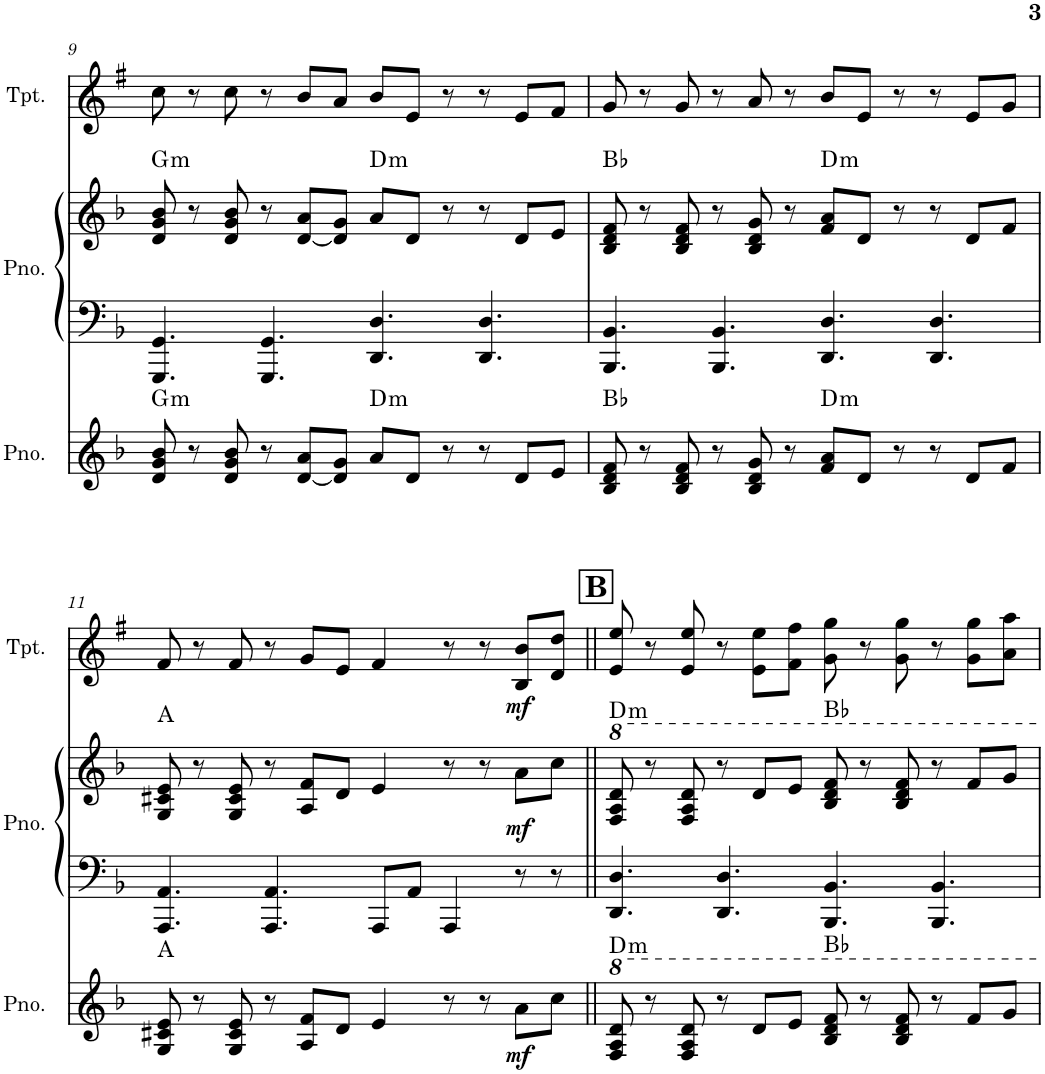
**kern	**dynam	**harte	**kern	**kern	**dynam	**harte	**kern	**dynam
*part3	*part3	*part3	*part2	*part2	*part2	*part2	*part1	*part1
*staff4	*staff4	*	*staff3	*staff2	*staff2/3	*	*staff1	*staff1
*I"Piano	*	*	*I"Piano	*	*	*	*I"Trumpet Bb	*
*I'Pno.	*	*	*I'Pno.	*	*	*	*I'Tpt.	*
!!LO:PB:g=z
*clefG2	*	*	*clefF4	*clefG2	*	*	*clefG2	*
*	*	*	*	*	*	*	*Trd1c2	*
*k[b-]	*	*	*k[b-]	*k[b-]	*	*	*k[f#]	*
*M12/8	*	*	*M12/8	*M12/8	*	*	*M12/8	*
=9	=9	=9	=9	=9	=9	=9	=9	=9
!	!	!LO:H:kt=m	!	!	!	!LO:H:kt=m	!	!
8d/ 8g/ 8b-/	.	G:min	4.GGG/ 4.GG/	8d/ 8g/ 8b-/	.	G:min	8cc\	.
8r	.	.	.	8r	.	.	8r	.
8d/ 8g/ 8b-/	.	.	.	8d/ 8g/ 8b-/	.	.	8cc\	.
8r	.	.	4.GGG/ 4.GG/	8r	.	.	8r	.
[8d/ 8a/L	.	.	.	[8d/ 8a/L	.	.	8b/L	.
8d/] 8g/J	.	.	.	8d/] 8g/J	.	.	8a/J	.
!	!	!LO:H:kt=m	!	!	!	!LO:H:kt=m	!	!
8a/L	.	D:min	4.DD/ 4.D/	8a/L	.	D:min	8b/L	.
8d/J	.	.	.	8d/J	.	.	8e/J	.
8r	.	.	.	8r	.	.	8r	.
8r	.	.	4.DD/ 4.D/	8r	.	.	8r	.
8d/L	.	.	.	8d/L	.	.	8e/L	.
8e/J	.	.	.	8e/J	.	.	8f#/J	.
=10	=10	=10	=10	=10	=10	=10	=10	=10
8B-/ 8d/ 8f/	.	Bb:maj	4.BBB-/ 4.BB-/	8B-/ 8d/ 8f/	.	Bb:maj	8g/	.
8r	.	.	.	8r	.	.	8r	.
8B-/ 8d/ 8f/	.	.	.	8B-/ 8d/ 8f/	.	.	8g/	.
8r	.	.	4.BBB-/ 4.BB-/	8r	.	.	8r	.
8B-/ 8d/ 8g/	.	.	.	8B-/ 8d/ 8g/	.	.	8a/	.
8r	.	.	.	8r	.	.	8r	.
!	!	!LO:H:kt=m	!	!	!	!LO:H:kt=m	!	!
8f/ 8a/L	.	D:min	4.DD/ 4.D/	8f/ 8a/L	.	D:min	8b/L	.
8d/J	.	.	.	8d/J	.	.	8e/J	.
8r	.	.	.	8r	.	.	8r	.
8r	.	.	4.DD/ 4.D/	8r	.	.	8r	.
8d/L	.	.	.	8d/L	.	.	8e/L	.
8f/J	.	.	.	8f/J	.	.	8g/J	.
!!LO:LB:g=z
=11	=11	=11	=11	=11	=11	=11	=11	=11
8G/ 8c#X/ 8e/	.	A:maj	4.AAA/ 4.AA/	8G/ 8c#X/ 8e/	.	A:maj	8f#/	.
8r	.	.	.	8r	.	.	8r	.
8G/ 8c#/ 8e/	.	.	.	8G/ 8c#/ 8e/	.	.	8f#/	.
8r	.	.	4.AAA/ 4.AA/	8r	.	.	8r	.
8A/ 8f/L	.	.	.	8A/ 8f/L	.	.	8g/L	.
8d/J	.	.	.	8d/J	.	.	8e/J	.
4e/	.	.	8AAA/L	4e/	.	.	4f#/	.
.	.	.	8AA/J	.	.	.	.	.
8r	.	.	4AAA/	8r	.	.	8r	.
8r	.	.	.	8r	.	.	8r	.
!	!LO:DY:b	!	!	!	!LO:DY:b	!	!	!LO:DY:b
8a\L	mf	.	8r	8a\L	mf	.	8B/ 8b/L	mf
8cc\J	.	.	8r	8cc\J	.	.	8d/ 8dd/J	.
!!LO:REH:place=s1:a:B:cj:fs=14:t=B
=12||	=12||	=12||	=12||	=12||	=12||	=12||	=12||	=12||
!	!	!LO:H:kt=m	!	!	!	!LO:H:kt=m	!	!
8f/ 8a/ 8dd/	.	D:min	4.DD/ 4.D/	8f/ 8a/ 8dd/	.	D:min	8e/ 8ee/	.
8r	.	.	.	8r	.	.	8r	.
8f/ 8a/ 8dd/	.	.	.	8f/ 8a/ 8dd/	.	.	8e/ 8ee/	.
8r	.	.	4.DD/ 4.D/	8r	.	.	8r	.
8dd/L	.	.	.	8dd/L	.	.	8e\ 8ee\L	.
8ee/J	.	.	.	8ee/J	.	.	8f#\ 8ff#\J	.
8b-/ 8dd/ 8ff/	.	Bb:maj	4.BBB-/ 4.BB-/	8b-/ 8dd/ 8ff/	.	Bb:maj	8g\ 8gg\	.
8r	.	.	.	8r	.	.	8r	.
8b-/ 8dd/ 8ff/	.	.	.	8b-/ 8dd/ 8ff/	.	.	8g\ 8gg\	.
8r	.	.	4.BBB-/ 4.BB-/	8r	.	.	8r	.
8ff/L	.	.	.	8ff/L	.	.	8g\ 8gg\L	.
8gg/J	.	.	.	8gg/J	.	.	8a\ 8aa\J	.
=	=	=	=	=	=	=	=	=
*-	*-	*-	*-	*-	*-	*-	*-	*-
